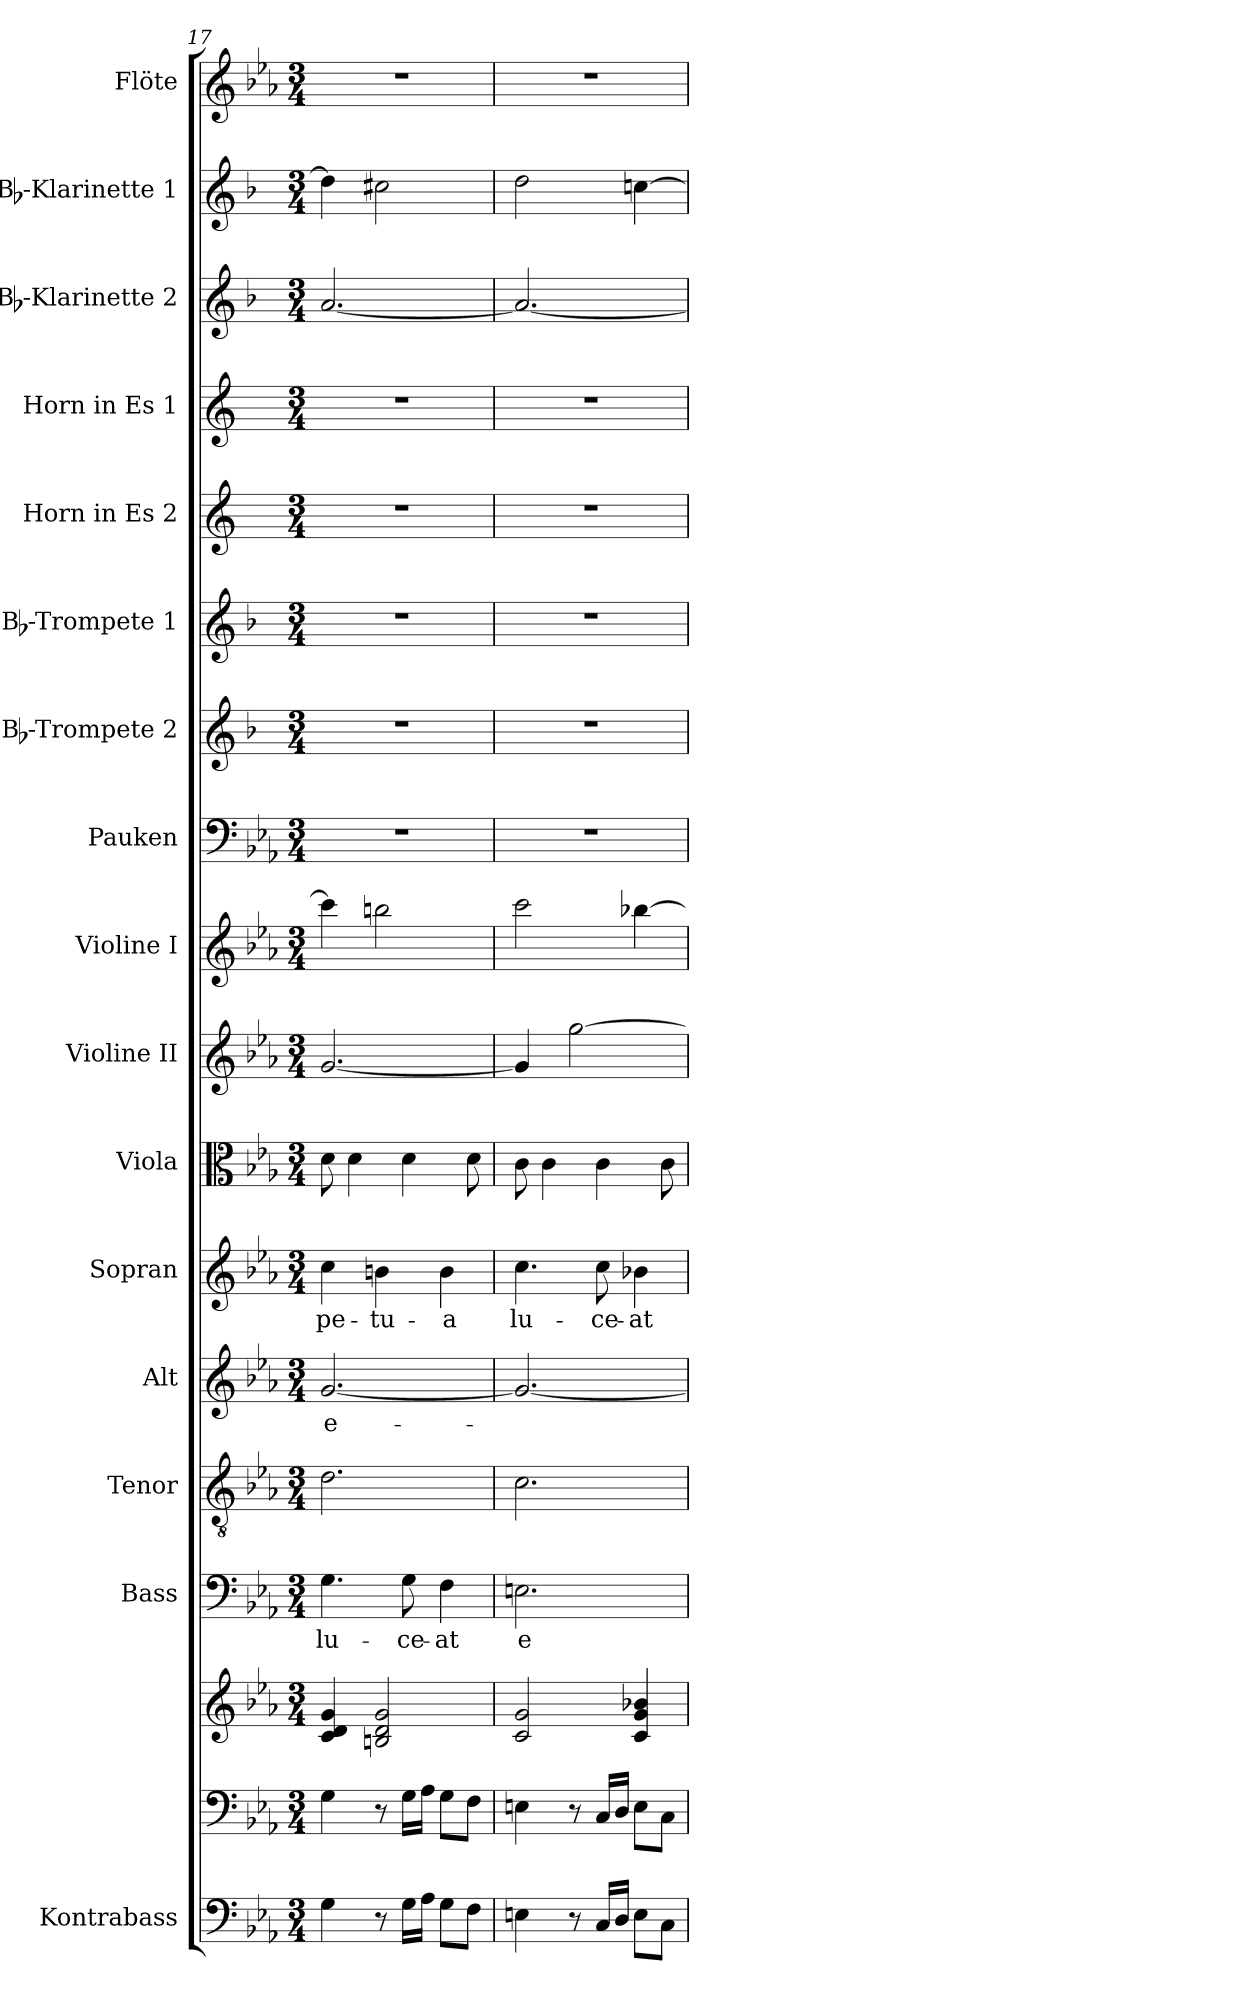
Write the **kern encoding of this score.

**kern	**kern	**kern	**kern	**text	**kern	**kern	**text	**kern	**text	**kern	**kern	**kern	**kern	**kern	**kern	**kern	**kern	**kern	**kern	**kern
*part17	*part16	*part16	*part15	*part15	*part14	*part13	*part13	*part12	*part12	*part11	*part10	*part9	*part8	*part7	*part6	*part5	*part4	*part3	*part2	*part1
*staff18	*staff17	*staff16	*staff15	*staff15	*staff14	*staff13	*staff13	*staff12	*staff12	*staff11	*staff10	*staff9	*staff8	*staff7	*staff6	*staff5	*staff4	*staff3	*staff2	*staff1
*I"Kontrabass	*	*	*I"Bass	*	*I"Tenor	*I"Alt	*	*I"Sopran	*	*I"Viola	*I"Violine II	*I"Violine I	*I"Pauken	*I"Bb-Trompete 2	*I"Bb-Trompete 1	*I"Horn in Es 2	*I"Horn in Es 1	*I"Bb-Klarinette 2	*I"Bb-Klarinette 1	*I"Flöte
*I'Kb.	*	*	*I'B.	*	*I'T.	*I'A.	*	*I'S.	*	*I'Vla.	*I'Vl. II	*I'Vl. I	*I'Pk.	*I'Bb Trp. 2	*I'Bb Trp. 1	*	*	*I'Bb Kl. 2	*I'Bb Kl. 1	*I'Fl.
*clefF4	*clefF4	*clefG2	*clefF4	*	*clefGv2	*clefG2	*	*clefG2	*	*clefC3	*clefG2	*clefG2	*clefF4	*clefG2	*clefG2	*clefG2	*clefG2	*clefG2	*clefG2	*clefG2
*ITrd7c12	*	*	*	*	*	*	*	*	*	*	*	*	*	*ITrd1c2	*ITrd1c2	*ITrd5c9	*ITrd5c9	*ITrd1c2	*ITrd1c2	*
*k[b-e-a-]	*k[b-e-a-]	*k[b-e-a-]	*k[b-e-a-]	*	*k[b-e-a-]	*k[b-e-a-]	*	*k[b-e-a-]	*	*k[b-e-a-]	*k[b-e-a-]	*k[b-e-a-]	*k[b-e-a-]	*k[b-e-a-]	*k[b-e-a-]	*k[b-e-a-]	*k[b-e-a-]	*k[b-e-a-]	*k[b-e-a-]	*k[b-e-a-]
*E-:	*E-:	*E-:	*E-:	*	*E-:	*E-:	*	*E-:	*	*E-:	*E-:	*E-:	*E-:	*E-:	*E-:	*E-:	*E-:	*E-:	*E-:	*E-:
*M3/4	*M3/4	*M3/4	*M3/4	*	*M3/4	*M3/4	*	*M3/4	*	*M3/4	*M3/4	*M3/4	*M3/4	*M3/4	*M3/4	*M3/4	*M3/4	*M3/4	*M3/4	*M3/4
=17	=17	=17	=17	=17	=17	=17	=17	=17	=17	=17	=17	=17	=17	=17	=17	=17	=17	=17	=17	=17
!	!	!	!	!LO:LY:b	!	!	!LO:LY:b	!	!LO:LY:b	!	!	!	!	!	!	!	!	!	!	!
4GG\	4G\	4c/ 4d/ 4g/	4.G\	lu-	2.d\	[2.g/	e-	4cc\	-pe-	8d\	[2.g/	4ccc\]	2.r	2.r	2.r	2.r	2.r	[2.g/	4cc\]	2.r
.	.	.	.	.	.	.	.	.	.	4d\	.	.	.	.	.	.	.	.	.	.
!	!	!	!	!	!	!	!	!	!LO:LY:b	!	!	!	!	!	!	!	!	!	!	!
8r	8r	2Bn/ 2d/ 2g/	.	.	.	.	.	4bn\	-tu-	.	.	2bbn\	.	.	.	.	.	.	2bn\	.
!	!	!	!	!LO:LY:b	!	!	!	!	!	!	!	!	!	!	!	!	!	!	!	!
16GG\LL	16G\LL	.	8G\	-ce-	.	.	.	.	.	4d\	.	.	.	.	.	.	.	.	.	.
16AA-\JJ	16A-\JJ	.	.	.	.	.	.	.	.	.	.	.	.	.	.	.	.	.	.	.
!	!	!	!	!LO:LY:b	!	!	!	!	!LO:LY:b	!	!	!	!	!	!	!	!	!	!	!
8GG\L	8G\L	.	4F\	-at	.	.	.	4b\	-a	.	.	.	.	.	.	.	.	.	.	.
8FF\J	8F\J	.	.	.	.	.	.	.	.	8d\	.	.	.	.	.	.	.	.	.	.
=18	=18	=18	=18	=18	=18	=18	=18	=18	=18	=18	=18	=18	=18	=18	=18	=18	=18	=18	=18	=18
!	!	!	!	!LO:LY:b	!	!	!	!	!LO:LY:b	!	!	!	!	!	!	!	!	!	!	!
4EEn\	4En\	2c/ 2g/	2.En\	e-	2.c\	2.g/_	.	4.cc\	lu-	8c\	4g/]	2ccc\	2.r	2.r	2.r	2.r	2.r	2.g/_	2cc\	2.r
.	.	.	.	.	.	.	.	.	.	4c\	.	.	.	.	.	.	.	.	.	.
8r	8r	.	.	.	.	.	.	.	.	.	[2gg\	.	.	.	.	.	.	.	.	.
!	!	!	!	!	!	!	!	!	!LO:LY:b	!	!	!	!	!	!	!	!	!	!	!
16CC/LL	16C/LL	.	.	.	.	.	.	8cc\	-ce-	4c\	.	.	.	.	.	.	.	.	.	.
16DD/JJ	16D/JJ	.	.	.	.	.	.	.	.	.	.	.	.	.	.	.	.	.	.	.
!	!	!	!	!	!	!	!	!	!LO:LY:b	!	!	!	!	!	!	!	!	!	!	!
8EE\L	8E\L	4c/ 4g/ 4b-X/	.	.	.	.	.	4b-X\	-at	.	.	[4bb-X\	.	.	.	.	.	.	[4b-X\	.
8CC\J	8C\J	.	.	.	.	.	.	.	.	8c\	.	.	.	.	.	.	.	.	.	.
=	=	=	=	=	=	=	=	=	=	=	=	=	=	=	=	=	=	=	=	=
*-	*-	*-	*-	*-	*-	*-	*-	*-	*-	*-	*-	*-	*-	*-	*-	*-	*-	*-	*-	*-
